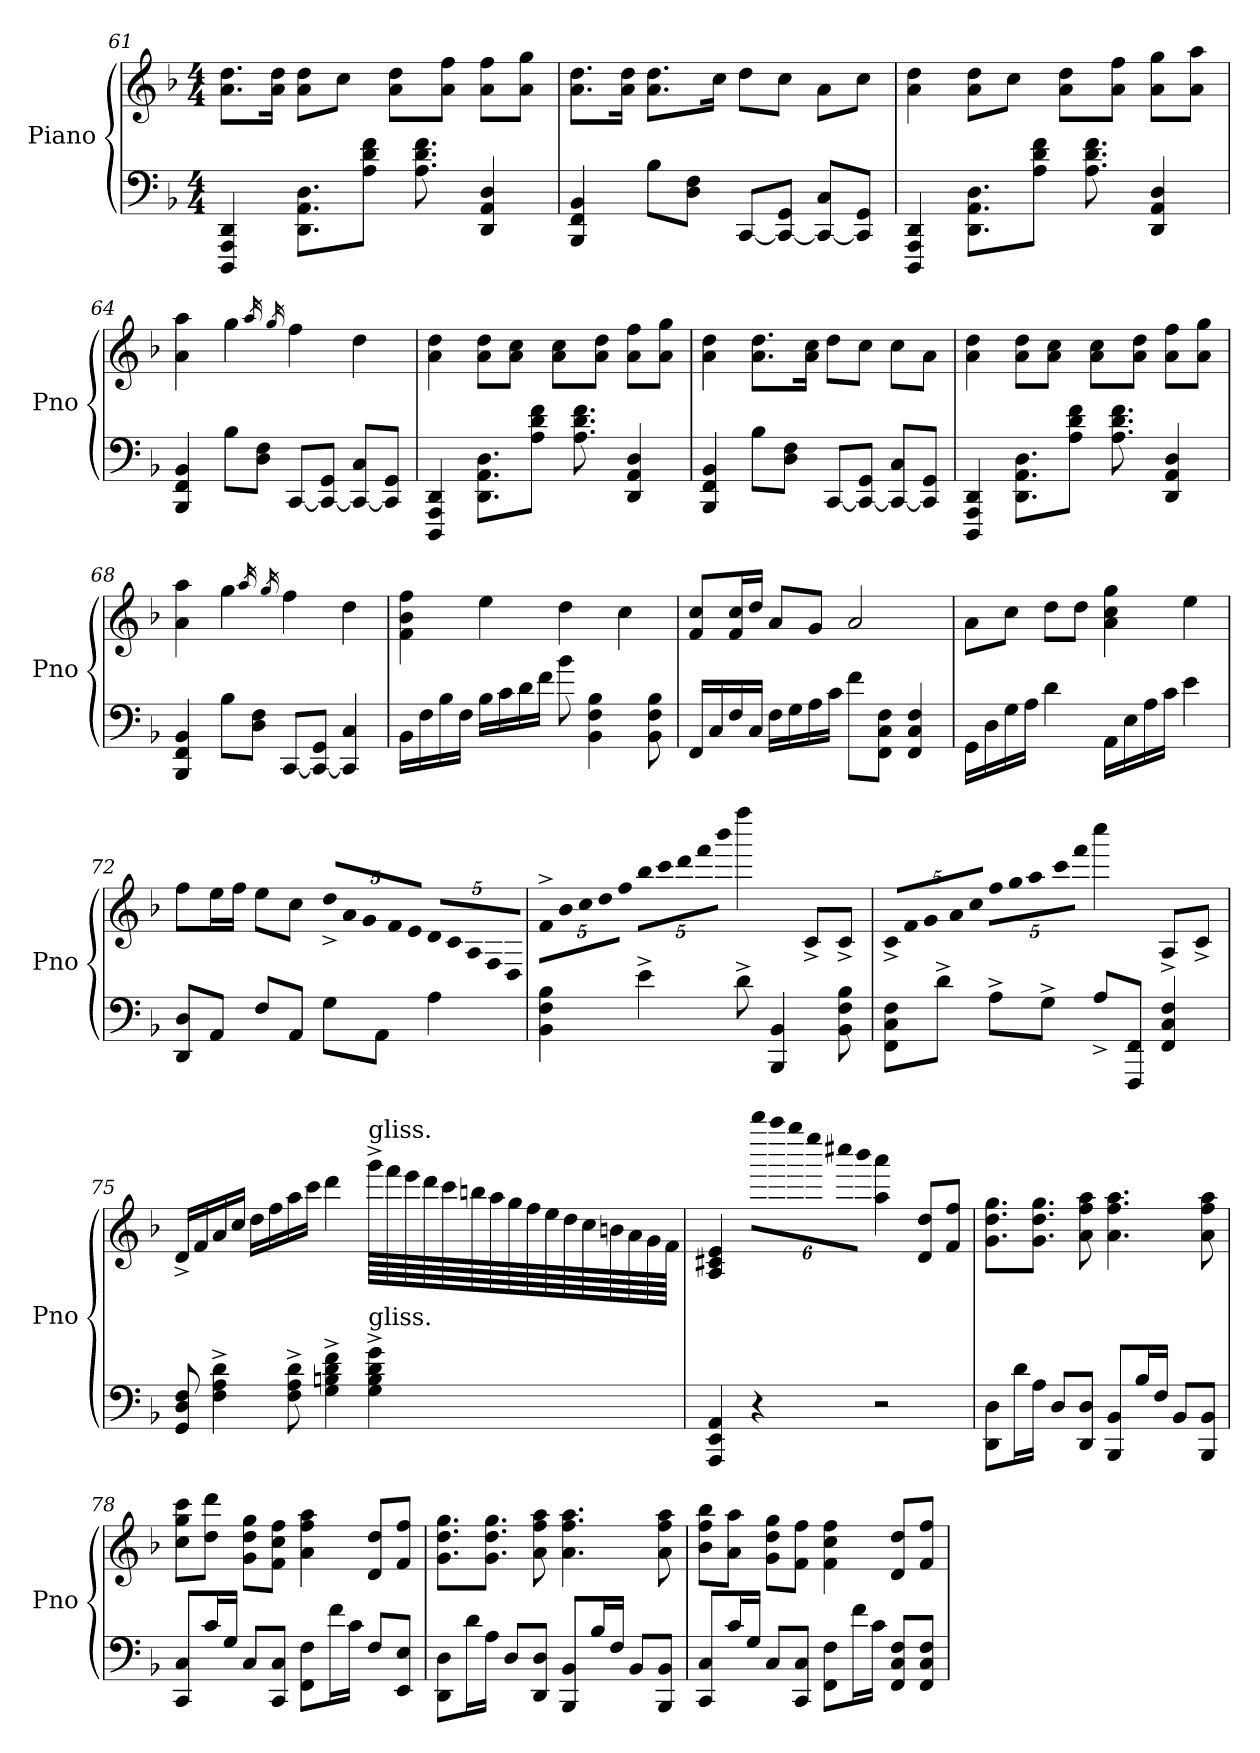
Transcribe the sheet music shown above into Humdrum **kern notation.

**kern	**kern
*part1	*part1
*staff2	*staff1
*I"Piano	*
*I'Pno	*
*clefF4	*clefG2
*k[b-]	*k[b-]
*d:	*d:
*M4/4	*M4/4
=61	=61
4DDD 4AAA 4DD	8.a 8.ddL
.	16a 16ddJ
8.DD 8.AA 8.DL	8a 8ddL
.	8ccJ
8A 8d 8fJ	.
.	8a 8ddL
8.A 8.d 8.f	.
.	8a 8ffJ
4DD 4AA 4D	8a 8ffL
.	8a 8ggJ
=62	=62
4BBB- 4FF 4BB-	8.a 8.ddL
.	16a 16ddJ
8B-L	8.a 8.ddL
8D 8FJ	.
.	16ccJ
[8CCL	8ddL
8CC_ 8GGJ	8ccJ
8CC_ 8CL	8aL
8CC] 8GGJ	8ccJ
=63	=63
4DDD 4AAA 4DD	4a 4dd
8.DD 8.AA 8.DL	8a 8ddL
.	8ccJ
8A 8d 8fJ	.
.	8a 8ddL
8.A 8.d 8.f	.
.	8a 8ffJ
4DD 4AA 4D	8a 8ggL
.	8a 8aaJ
=64	=64
4BBB- 4FF 4BB-	4a 4aa
8B-L	4gg
8D 8FJ	.
.	16qaaL
.	16qgg
[8CCL	4ff
8CC_ 8GGJ	.
8CC_ 8CL	4dd
8CC] 8GGJ	.
=65	=65
4DDD 4AAA 4DD	4a 4dd
8.DD 8.AA 8.DL	8a 8ddL
.	8a 8ccJ
8A 8d 8fJ	.
.	8a 8ccL
8.A 8.d 8.f	.
.	8a 8ddJ
4DD 4AA 4D	8a 8ffL
.	8a 8ggJ
=66	=66
4BBB- 4FF 4BB-	4a 4dd
8B-L	8.a 8.ddL
8D 8FJ	.
.	16a 16ccJ
[8CCL	8ddL
8CC_ 8GGJ	8ccJ
8CC_ 8CL	8ccL
8CC] 8GGJ	8aJ
=67	=67
4DDD 4AAA 4DD	4a 4dd
8.DD 8.AA 8.DL	8a 8ddL
.	8a 8ccJ
8A 8d 8fJ	.
.	8a 8ccL
8.A 8.d 8.f	.
.	8a 8ddJ
4DD 4AA 4D	8a 8ffL
.	8a 8ggJ
=68	=68
4BBB- 4FF 4BB-	4a 4aa
8B-L	4gg
8D 8FJ	.
.	16qaaL
.	16qgg
[8CCL	4ff
8CC_ 8GGJ	.
4CC] 4C	4dd
=69	=69
16BB-L	4f 4b- 4ff
16F	.
16B-	.
16FJ	.
16B-L	4ee
16c	.
16d	.
16fJ	.
8b-	4dd
4BB- 4F 4B-	.
.	4cc
8BB- 8F 8B-	.
=70	=70
16FFL	8f 8ccL
16C	.
16F	16f 16cc
16CJ	16ddJ
16FL	8aL
16G	.
16A	8gJ
16cJ	.
8fL	2a
8FF 8C 8FJ	.
4FF 4C 4F	.
=71	=71
16GGL	8aL
16D	.
16G	8ccJ
16AJ	.
4d	8ddL
.	8ddJ
16AAL	4a 4cc 4gg
16E	.
16A	.
16cJ	.
4e	4ee
=72	=72
8DD 8DL	8ffL
8AAJ	16ee
.	16ffJ
8FL	8eeL
8AAJ	8ccJ
!	!LO:N:vis=16
8GL	20dd^L
!	!LO:N:vis=16
.	20a
!	!LO:N:vis=16
.	20g
8AAJ	.
!	!LO:N:vis=16
.	20f
!	!LO:N:vis=16
.	20eJ
!	!LO:N:vis=16
4A	20dL
!	!LO:N:vis=16
.	20c
!	!LO:N:vis=16
.	20A
!	!LO:N:vis=16
.	20F
!	!LO:N:vis=16
.	20DJ
=73	=73
!	!LO:N:vis=16
4BB- 4F 4B-	20f^L
!	!LO:N:vis=16
.	20b-
!	!LO:N:vis=16
.	20cc
!	!LO:N:vis=16
.	20dd
!	!LO:N:vis=16
.	20ffJ
!	!LO:N:vis=16
4e^	20bb-L
!	!LO:N:vis=16
.	20ccc
!	!LO:N:vis=16
.	20ddd
!	!LO:N:vis=16
.	20fff
!	!LO:N:vis=16
.	20bbb-J
8d^	4ffff
4BBB- 4BB-	.
.	8c^L
8BB- 8F 8B-	8c^J
=74	=74
!	!LO:N:vis=16
8FF 8C 8FL	20c^L
!	!LO:N:vis=16
.	20f
!	!LO:N:vis=16
.	20g
8d^J	.
!	!LO:N:vis=16
.	20a
!	!LO:N:vis=16
.	20ccJ
!	!LO:N:vis=16
8A^L	20ffL
!	!LO:N:vis=16
.	20gg
!	!LO:N:vis=16
.	20aa
8G^J	.
!	!LO:N:vis=16
.	20ccc
!	!LO:N:vis=16
.	20fffJ
8A^L	4cccc
8FFF 8FFJ	.
4FF 4C 4F	8A^L
.	8c^J
=75	=75
8GG 8D 8F	16d^L
.	16f
4F^ 4A^ 4d^	16a
.	16ccJ
.	16ddL
.	16ff
8F^ 8A^ 8d^	16aa
.	16cccJ
4G^ 4Bn^ 4d^ 4f^	4ddd
!	!LO:TX:a:t=gliss.
!LO:TX:a:t=gliss.	!
4G^ 4B^ 4d^ 4g^	64ggg^L
.	64fff
.	64eee
.	64ddd
.	64ccc
.	64bbn
.	64aa
.	64gg
.	64ff
.	64ee
.	64dd
.	64cc
.	64bn
.	64a
.	64g
.	64fJ
=76	=76
4AAA 4EE 4AA	4A 4c#X 4e
!	!LO:N:vis=16
4r	24bbbb-L
!	!LO:N:vis=16
.	24aaaa
!	!LO:N:vis=16
.	24gggg
!	!LO:N:vis=16
.	24eeee
!	!LO:N:vis=16
.	24cccc#X
!	!LO:N:vis=16
.	24bbb-J
2r	4aa 4aaa
.	8d 8ddL
.	8f 8ffJ
=77	=77
8DD 8DL	8.g 8.dd 8.ggL
16d	.
16AJ	8.g 8.dd 8.ggJ
8DL	.
8DD 8DJ	8a 8ff 8aa
8BBB- 8BB-L	4.a 4.ff 4.aa
16B-	.
16FJ	.
8BB-L	.
8BBB- 8BB-J	8a 8ff 8aa
=78	=78
8CC 8CL	8cc 8gg 8cccL
16c	8dd 8dddJ
16GJ	.
8CL	8g 8dd 8ggL
8CC 8CJ	8f 8cc 8ffJ
8FF 8FL	4a 4ff 4aa
16f	.
16cJ	.
8FL	8d 8ddL
8EE 8EJ	8f 8ffJ
=79	=79
8DD 8DL	8.g 8.dd 8.ggL
16d	.
16AJ	8.g 8.dd 8.ggJ
8DL	.
8DD 8DJ	8a 8ff 8aa
8BBB- 8BB-L	4.a 4.ff 4.aa
16B-	.
16FJ	.
8BB-L	.
8BBB- 8BB-J	8a 8ff 8aa
=80	=80
8CC 8CL	8b- 8ff 8bb-L
16c	8a 8aaJ
16GJ	.
8CL	8g 8dd 8ggL
8CC 8CJ	8f 8ffJ
8FF 8FL	4f 4cc 4ff
16f	.
16cJ	.
8FF 8C 8FL	8d 8ddL
8FF 8C 8FJ	8f 8ffJ
=	=
*-	*-
